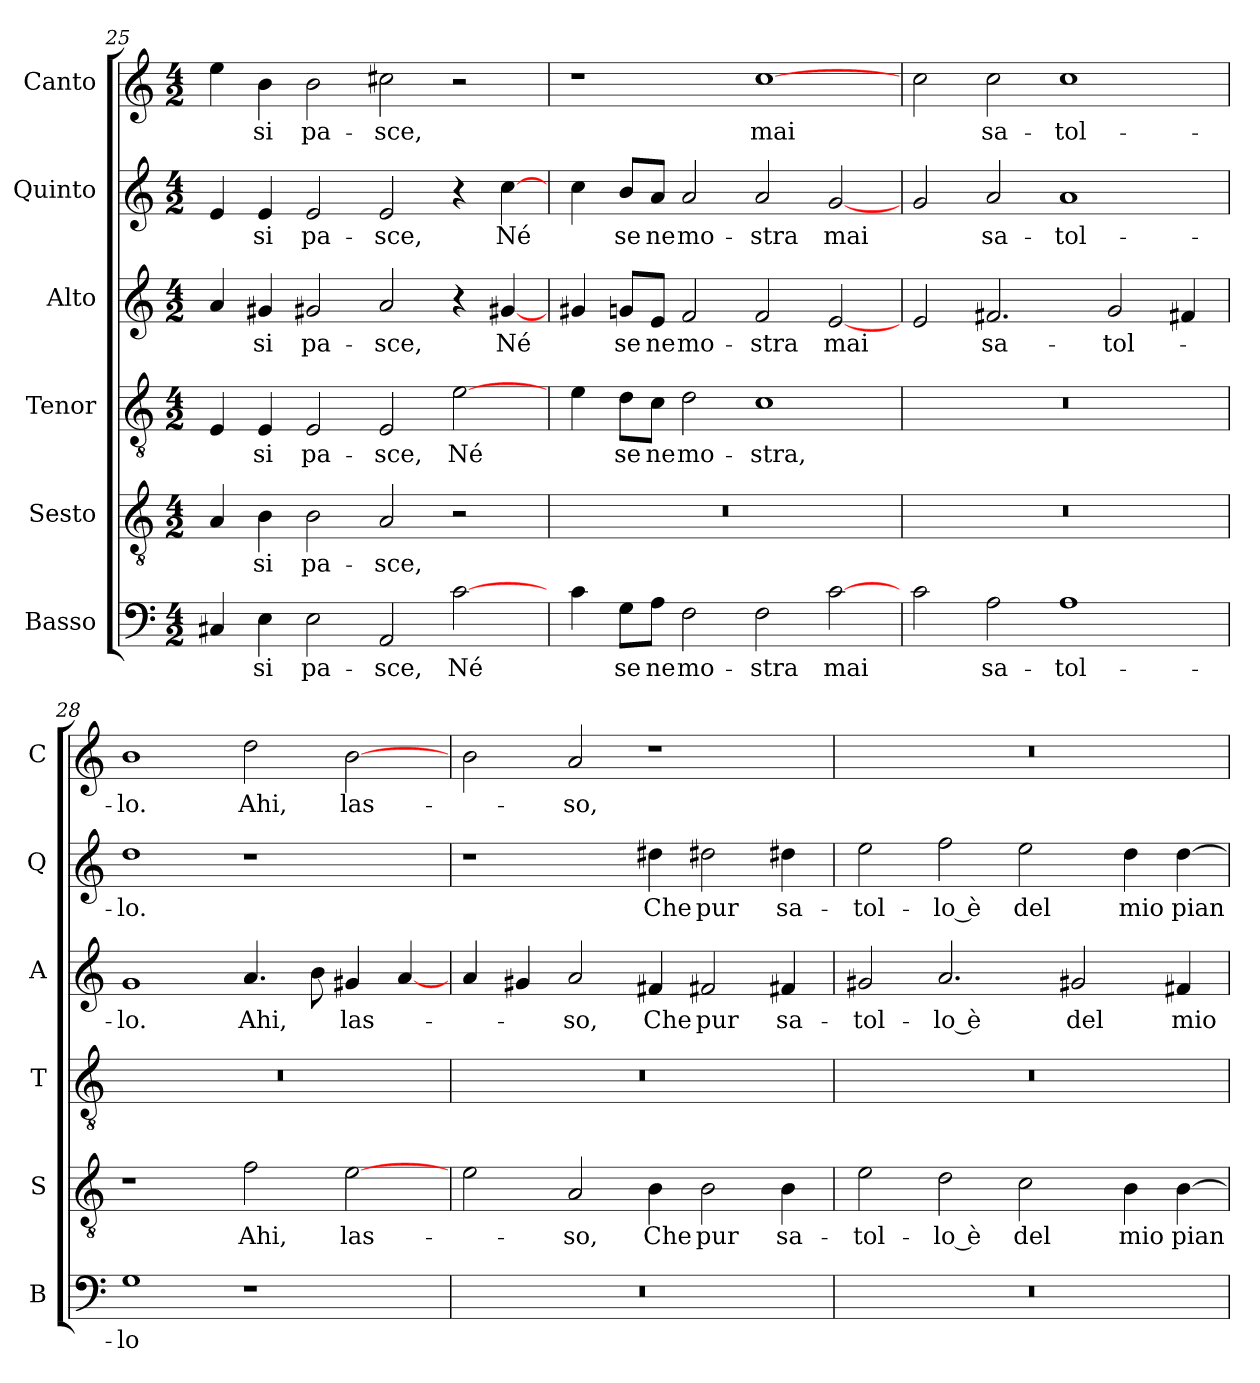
**kern	**text	**kern	**text	**kern	**text	**kern	**text	**kern	**text	**kern	**text
*part6	*part6	*part5	*part5	*part4	*part4	*part3	*part3	*part2	*part2	*part1	*part1
*staff6	*staff6	*staff5	*staff5	*staff4	*staff4	*staff3	*staff3	*staff2	*staff2	*staff1	*staff1
*I"Basso	*	*I"Sesto	*	*I"Tenor	*	*I"Alto	*	*I"Quinto	*	*I"Canto	*
*I'B	*	*I'S	*	*I'T	*	*I'A	*	*I'Q	*	*I'C	*
*clefF4	*	*clefGv2	*	*clefGv2	*	*clefG2	*	*clefG2	*	*clefG2	*
*k[]	*	*k[]	*	*k[]	*	*k[]	*	*k[]	*	*k[]	*
*C:	*	*C:	*	*C:	*	*C:	*	*C:	*	*C:	*
*M4/2	*	*M4/2	*	*M4/2	*	*M4/2	*	*M4/2	*	*M4/2	*
=25	=25	=25	=25	=25	=25	=25	=25	=25	=25	=25	=25
4C#X	.	4A	.	4E	.	4a	.	4e	.	4ee	.
4E	si	4B	si	4E	si	4g#X	si	4e	si	4b	si
2E	pa-	2B	pa-	2E	pa-	2g#X	pa-	2e	pa-	2b	pa-
2AA	-sce,	2A	-sce,	2E	-sce,	2a	-sce,	2e	-sce,	2cc#X	-sce,
[2c	Né	2r	.	[2e	Né	4r	.	4r	.	2r	.
.	.	.	.	.	.	[4g#X	Né	[4cc	Né	.	.
=26	=26	=26	=26	=26	=26	=26	=26	=26	=26	=26	=26
4c	.	0r	.	4e	.	4g#X	.	4cc	.	1r	.
8GL	se	.	.	8dL	se	8gnL	se	8bL	se	.	.
8AJ	ne	.	.	8cJ	ne	8eJ	ne	8aJ	ne	.	.
2F	mo-	.	.	2d	mo-	2f	mo-	2a	mo-	.	.
2F	-stra	.	.	1c	-stra,	2f	-stra	2a	-stra	[1cc	mai
[2c	mai	.	.	.	.	[2e	mai	[2g	mai	.	.
=27	=27	=27	=27	=27	=27	=27	=27	=27	=27	=27	=27
2c	.	0r	.	0r	.	2e	.	2g	.	2cc	.
2A	sa-	.	.	.	.	2.f#X	sa-	2a	sa-	2cc	sa-
1A	-tol-	.	.	.	.	.	.	1a	-tol-	1cc	-tol-
.	.	.	.	.	.	2g	-tol-	.	.	.	.
.	.	.	.	.	.	4f#X	.	.	.	.	.
=28	=28	=28	=28	=28	=28	=28	=28	=28	=28	=28	=28
1G	-lo	1r	.	0r	.	1g	-lo.	1dd	-lo.	1b	-lo.
1r	.	2f	Ahi,	.	.	4.a	Ahi,	1r	.	2dd	Ahi,
.	.	.	.	.	.	8b	.	.	.	.	.
.	.	[2e	las-	.	.	4g#X	las-	.	.	[2b	las-
.	.	.	.	.	.	[4a	.	.	.	.	.
=29	=29	=29	=29	=29	=29	=29	=29	=29	=29	=29	=29
0r	.	2e	.	0r	.	4a	.	1r	.	2b	.
.	.	.	.	.	.	4g#X	.	.	.	.	.
.	.	2A	-so,	.	.	2a	-so,	.	.	2a	-so,
.	.	4B	Che	.	.	4f#X	Che	4dd#X	Che	1r	.
.	.	2B	pur	.	.	2f#X	pur	2dd#X	pur	.	.
.	.	4B	sa-	.	.	4f#X	sa-	4dd#X	sa-	.	.
=30	=30	=30	=30	=30	=30	=30	=30	=30	=30	=30	=30
0r	.	2e	-tol-	0r	.	2g#X	-tol-	2ee	-tol-	0r	.
.	.	2d	-lo è	.	.	2.a	-lo è	2ff	-lo è	.	.
.	.	2c	del	.	.	.	.	2ee	del	.	.
.	.	.	.	.	.	2g#X	del	.	.	.	.
.	.	4B	mio	.	.	.	.	4dd	mio	.	.
.	.	[4B	pian-	.	.	4f#X	mio	[4dd	pian-	.	.
=	=	=	=	=	=	=	=	=	=	=	=
*-	*-	*-	*-	*-	*-	*-	*-	*-	*-	*-	*-
